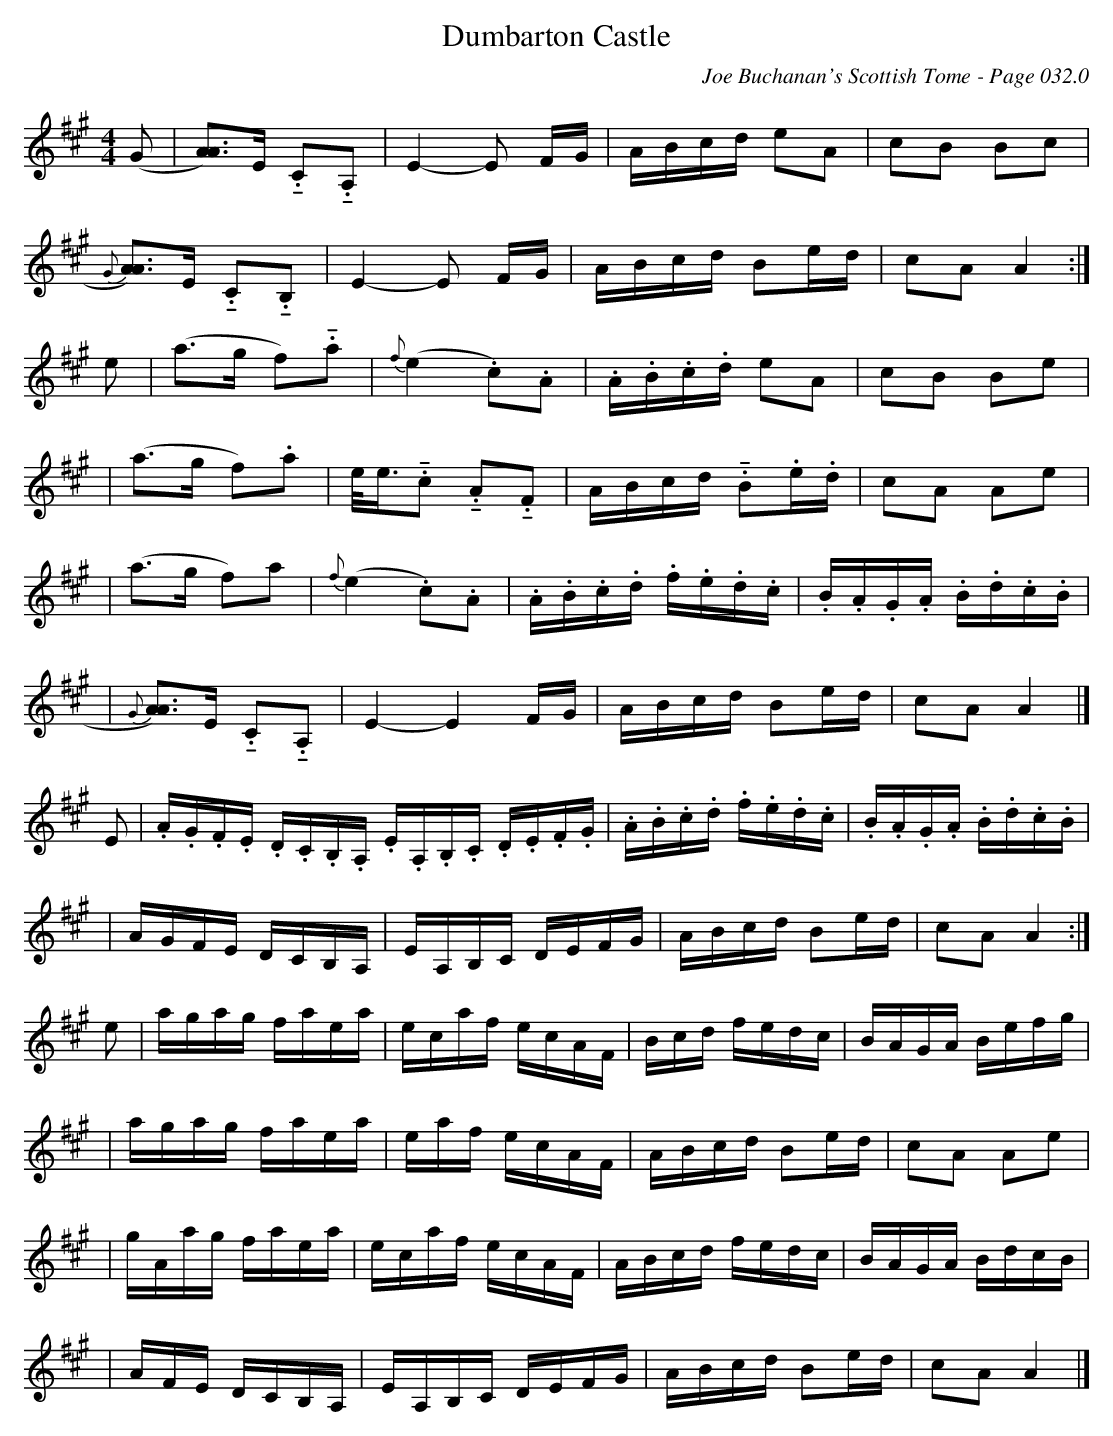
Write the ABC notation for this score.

X:1
T:Dumbarton Castle
C:Joe Buchanan's Scottish Tome - Page 032.0
L:1/16
M:4/4
K:A
(G2 | [AA]2)>E2 .!tenuto!C2.!tenuto!A,2 | E4- E2 FG | ABcd e2A2 | c2B2 B2c2 |
{G}[AA]2)>E2 .!tenuto!C2.!tenuto!B,2 | E4- E2 FG | ABcd B2ed | c2A2 A4 :|
e2 | (a2>g2 f2).!tenuto!a2 | {f}(e4 .c2).A2 | .A.B.c.d e2A2 | c2B2 B2e2 |
| (a2>g2 f2).a2 | e<e.!tenuto!c2 .!tenuto!A2.!tenuto!F2 | ABcd .!tenuto!B2.e.d | c2A2 A2e2 |
| (a2>g2 f2)a2 | {f}(e4 .c2).A2 | .A.B.c.d .f.e.d.c | .B.A.G.A .B.d.c.B |
| {G}[AA]2)>E2 .!tenuto!C2.!tenuto!A,2 | E4- E4 FG | ABcd B2ed | c2A2 A4 |]
E2 | .A.G.F.E .D.C.B,.A, .E.A,.B,.C .D.E.F.G | .A.B.c.d .f.e.d.c | .B.A.G.A .B.d.c.B |
| AGFE DCB,A, | EA,B,C DEFG | ABcd B2ed | c2A2 A4 :|
e2 | agag faea | ecaf ecAF | Bcd fedc | BAGA Befg |
| agag faea | eaf ecAF |  ABcd B2ed | c2A2 A2e2 |
| gAag faea | ecaf ecAF | ABcd fedc | BAGA BdcB |
| AFE DCB,A, | EA,B,C DEFG | ABcd B2ed | c2A2 A4 |]
